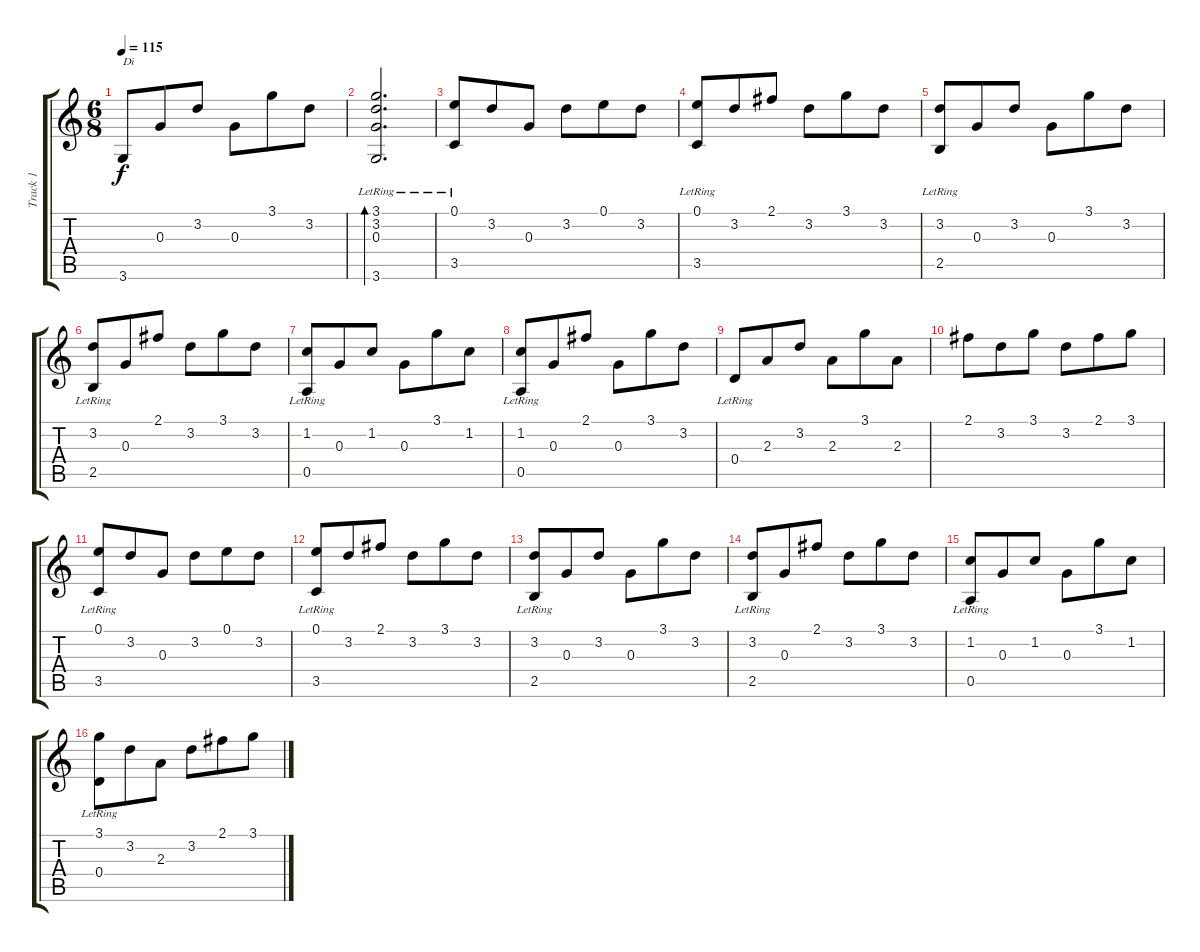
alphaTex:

\track ("Track 1" "Track 1") {instrument acousticguitarsteel}
\staff {score tabs}
\tuning (E4 B3 G3 D3 A2 E2) {hide}
\ts (6 8)
\tempo 115
\clef g2
\ks c
3.6.8{txt "Di" dy f} 0.3.8 3.2.8 0.3.8 3.1.8 3.2.8 |
(3.1 3.2 0.3 3.6{lr}).2{d bd 480} |
(0.1 3.5{lr}).8 3.2.8 0.3.8 3.2.8 0.1.8 3.2.8 |
(0.1 3.5{lr}).8 3.2.8 2.1.8 3.2.8 3.1.8 3.2.8 |
(3.2 2.5{lr}).8 0.3.8 3.2.8 0.3.8 3.1.8 3.2.8 |
(3.2 2.5{lr}).8 0.3.8 2.1.8 3.2.8 3.1.8 3.2.8 |
(1.2 0.5{lr}).8 0.3.8 1.2.8 0.3.8 3.1.8 1.2.8 |
(1.2 0.5{lr}).8 0.3.8 2.1.8 0.3.8 3.1.8 3.2.8 |
0.4{lr}.8 2.3.8 3.2.8 2.3.8 3.1.8 2.3.8 |
2.1.8 3.2.8 3.1.8 3.2.8 2.1.8 3.1.8 |
(0.1 3.5{lr}).8 3.2.8 0.3.8 3.2.8 0.1.8 3.2.8 |
(0.1 3.5{lr}).8 3.2.8 2.1.8 3.2.8 3.1.8 3.2.8 |
(3.2 2.5{lr}).8 0.3.8 3.2.8 0.3.8 3.1.8 3.2.8 |
(3.2 2.5{lr}).8 0.3.8 2.1.8 3.2.8 3.1.8 3.2.8 |
(1.2 0.5{lr}).8 0.3.8 1.2.8 0.3.8 3.1.8 1.2.8 |
(3.1 0.4{lr}).8 3.2.8 2.3.8 3.2.8 2.1.8 3.1.8
